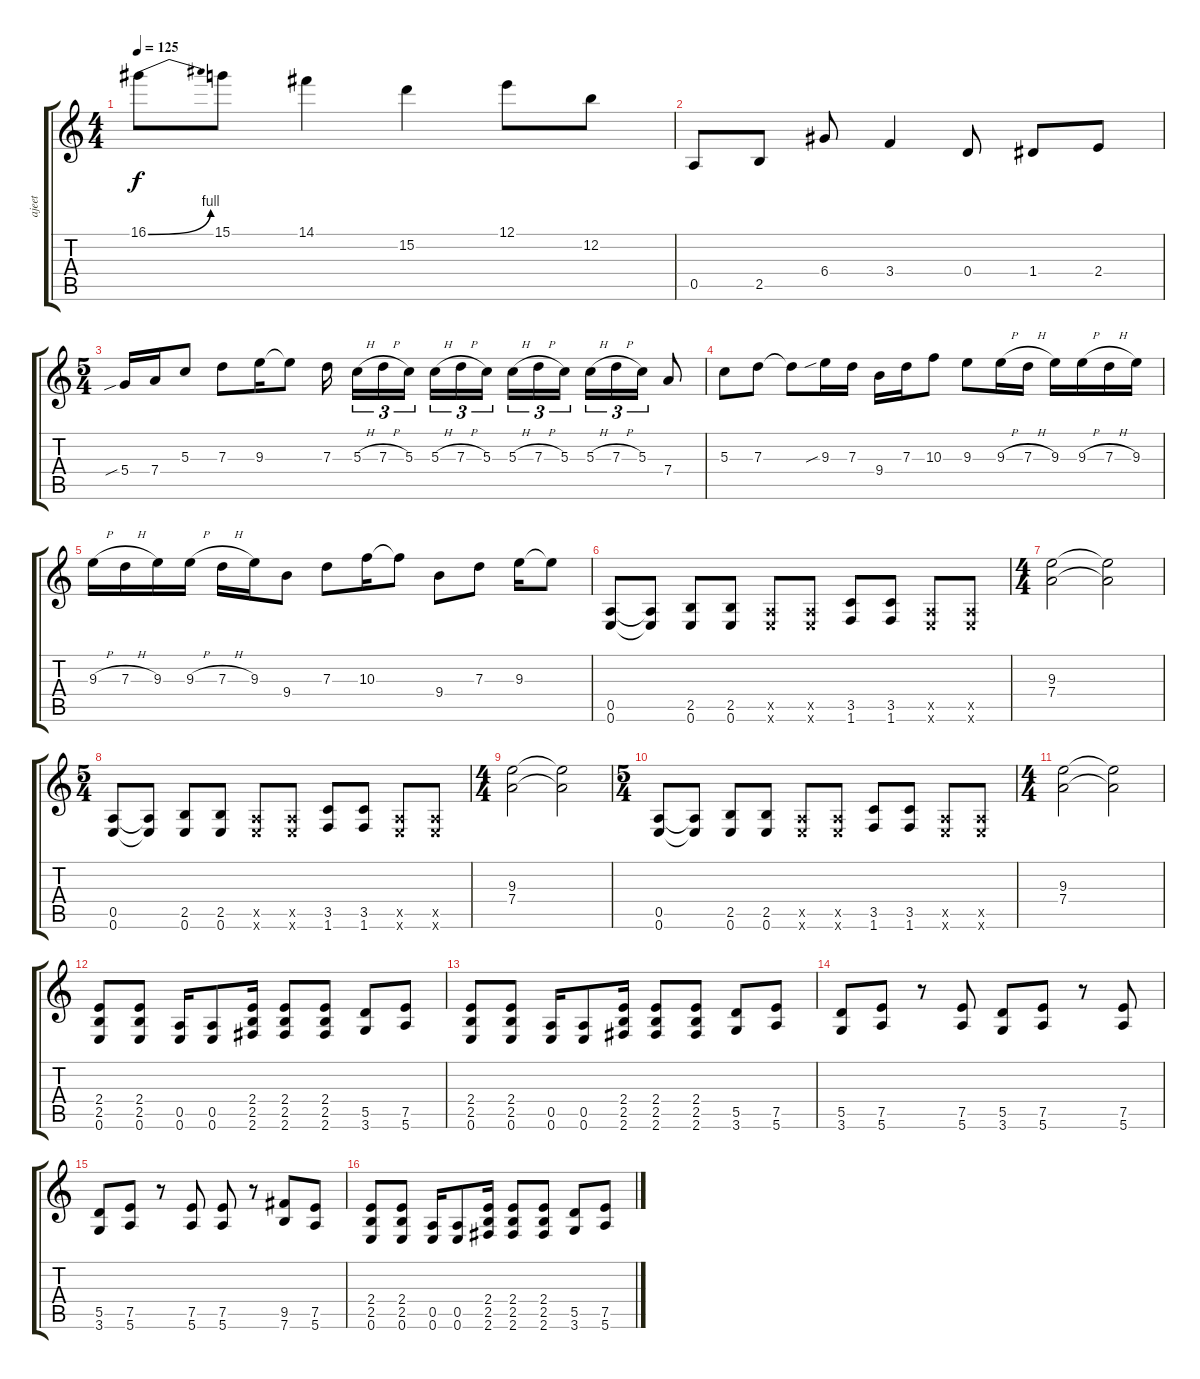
\track ("ajeet" "ajeet") {instrument distortionguitar}
\staff {score tabs}
\tuning (E4 B3 G3 D3 A2 E2) {hide}
\ts (4 4)
\tempo 125
\clef g2
\ks c
16.1{be (bend 0 0 60 4)}.8{dy f} 15.1.8 14.1.4 15.2.4 12.1.8 12.2.8 |
0.5.8 2.5.8 6.4.8 3.4.4 0.4.8 1.4.8 2.4.8 |
\ts (5 4)
5.4{sib}.16 7.4.16 5.3.8 7.3.8 9.3.16 9.3{t}.8 7.3.16{beam splitsecondary} 5.3{h}.16{tu (3 2)} 7.3{h}.16{tu (3 2)} 5.3.16{tu (3 2)} 5.3{h}.16{tu (3 2)} 7.3{h}.16{tu (3 2)} 5.3.16{tu (3 2) beam splitsecondary} 5.3{h}.16{tu (3 2)} 7.3{h}.16{tu (3 2)} 5.3.16{tu (3 2)} 5.3{h}.16{tu (3 2)} 7.3{h}.16{tu (3 2)} 5.3.16{tu (3 2)} 7.4.8 |
5.3.8 7.3.8 7.3{t}.8 9.3{sib}.16 7.3.16 9.4.16 7.3.16 10.3.8 9.3.8 9.3{h}.16 7.3{h}.16 9.3.16 9.3{h}.16 7.3{h}.16 9.3.16 |
9.3{h}.16 7.3{h}.16 9.3.16 9.3{h}.16 7.3{h}.16 9.3.16 9.4.8 7.3.8 10.3.16 10.3{t}.8 9.4.8 7.3.8 9.3.16 9.3{t}.8 |
(0.5 0.6).8 (0.5{t} 0.6{t}).8 (2.5 0.6).8 (2.5 0.6).8 (0.5{x} 0.6{x}).8 (0.5{x} 0.6{x}).8 (3.5 1.6).8 (3.5 1.6).8 (0.5{x} 0.6{x}).8 (0.5{x} 0.6{x}).8 |
\ts (4 4)
(9.3 7.4).2 (9.3{t} 7.4{t}).2 |
\ts (5 4)
(0.5 0.6).8 (0.5{t} 0.6{t}).8 (2.5 0.6).8 (2.5 0.6).8 (0.5{x} 0.6{x}).8 (0.5{x} 0.6{x}).8 (3.5 1.6).8 (3.5 1.6).8 (0.5{x} 0.6{x}).8 (0.5{x} 0.6{x}).8 |
\ts (4 4)
(9.3 7.4).2 (9.3{t} 7.4{t}).2 |
\ts (5 4)
(0.5 0.6).8 (0.5{t} 0.6{t}).8 (2.5 0.6).8 (2.5 0.6).8 (0.5{x} 0.6{x}).8 (0.5{x} 0.6{x}).8 (3.5 1.6).8 (3.5 1.6).8 (0.5{x} 0.6{x}).8 (0.5{x} 0.6{x}).8 |
\ts (4 4)
(9.3 7.4).2 (9.3{t} 7.4{t}).2 |
(2.4 2.5 0.6).8 (2.4 2.5 0.6).8 (0.5 0.6).16 (0.5 0.6).8 (2.4 2.5 2.6).16 (2.4 2.5 2.6).8 (2.4 2.5 2.6).8 (5.5 3.6).8 (7.5 5.6).8 |
(2.4 2.5 0.6).8 (2.4 2.5 0.6).8 (0.5 0.6).16 (0.5 0.6).8 (2.4 2.5 2.6).16 (2.4 2.5 2.6).8 (2.4 2.5 2.6).8 (5.5 3.6).8 (7.5 5.6).8 |
(5.5 3.6).8 (7.5 5.6).8 r.8 (7.5 5.6).8 (5.5 3.6).8 (7.5 5.6).8 r.8 (7.5 5.6).8 |
(5.5 3.6).8 (7.5 5.6).8 r.8 (7.5 5.6).8 (7.5 5.6).8 r.8 (9.5 7.6).8 (7.5 5.6).8 |
(2.4 2.5 0.6).8 (2.4 2.5 0.6).8 (0.5 0.6).16 (0.5 0.6).8 (2.4 2.5 2.6).16 (2.4 2.5 2.6).8 (2.4 2.5 2.6).8 (5.5 3.6).8 (7.5 5.6).8
